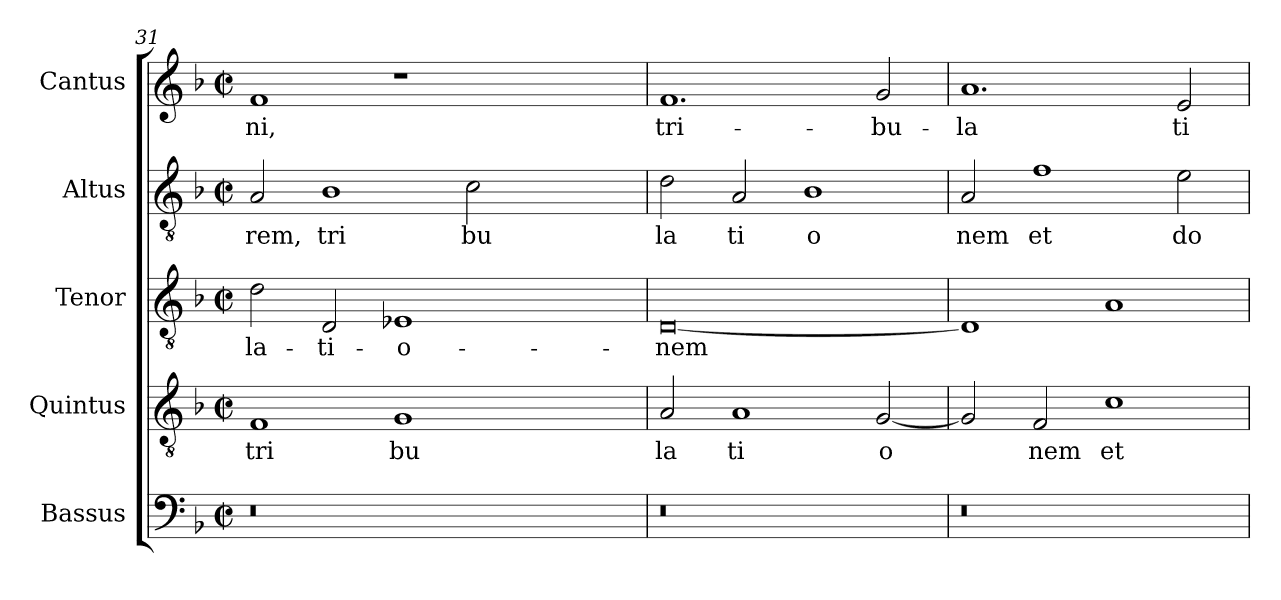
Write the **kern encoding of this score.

**kern	**kern	**text	**kern	**text	**kern	**text	**kern	**text
*part5	*part4	*part4	*part3	*part3	*part2	*part2	*part1	*part1
*staff5	*staff4	*staff4	*staff3	*staff3	*staff2	*staff2	*staff1	*staff1
*I"Bassus	*I"Quintus	*	*I"Tenor	*	*I"Altus	*	*I"Cantus	*
*clefF4	*clefGv2	*	*clefGv2	*	*clefGv2	*	*clefG2	*
*k[b-]	*k[b-]	*	*k[b-]	*	*k[b-]	*	*k[b-]	*
*F:	*F:	*	*F:	*	*F:	*	*F:	*
*M2/2	*M2/2	*	*M2/2	*	*M2/2	*	*M2/2	*
*met(c|)	*met(c|)	*	*met(c|)	*	*met(c|)	*	*met(c|)	*
=31	=31	=31	=31	=31	=31	=31	=31	=31
!	!	!LO:LY:b:cj	!	!LO:LY:b:cj	!	!LO:LY:b:cj	!	!LO:LY:b:cj
0r	1F	tri	2d\	-la-	2A/	rem,	1f	-ni,
!	!	!	!	!LO:LY:b:cj	!	!LO:LY:b:cj	!	!
.	.	.	2D/	-ti-	1B-	tri	.	.
!	!	!LO:LY:b:cj	!	!LO:LY:b:cj	!	!	!LO:N:vis=1	!
.	1G	bu	1E-X	-o-	.	.	0r	.
!	!	!	!	!	!	!LO:LY:b:cj	!	!
.	.	.	.	.	2c\	bu	.	.
1ryy	1ryy	.	1ryy	.	1ryy	.	.	.
=32	=32	=32	=32	=32	=32	=32	=32	=32
!	!	!LO:LY:b:cj	!	!LO:LY:b	!	!LO:LY:b:cj	!	!LO:LY:b:cj
0r	2A/	la	[>0D	-nem	2d\	la	1.f	tri-
!	!	!LO:LY:b:cj	!	!	!	!LO:LY:b:cj	!	!
.	1A	ti	.	.	2A/	ti	.	.
!	!	!	!	!	!	!LO:LY:b:cj	!	!
.	.	.	.	.	1B-	o	.	.
!	!	!LO:LY:b:cj	!	!	!	!	!	!LO:LY:b:cj
.	[>2G/	o	.	.	.	.	2g/	-bu-
!!LO:LB:g=z
=33	=33	=33	=33	=33	=33	=33	=33	=33
!	!	!	!	!	!	!LO:LY:b:cj	!	!LO:LY:b:cj
0r	2G/]	.	1D]	.	2A/	nem	1.a	-la
!	!	!LO:LY:b:cj	!	!	!	!LO:LY:b:cj	!	!
.	2F/	nem	.	.	1f	et	.	.
!	!	!LO:LY:b:cj	!	!	!	!	!	!
.	1c	et	1A	.	.	.	.	.
!	!	!	!	!	!	!LO:LY:b:cj	!	!LO:LY:b:cj
.	.	.	.	.	2e\	do	2e/	ti
=	=	=	=	=	=	=	=	=
*-	*-	*-	*-	*-	*-	*-	*-	*-
